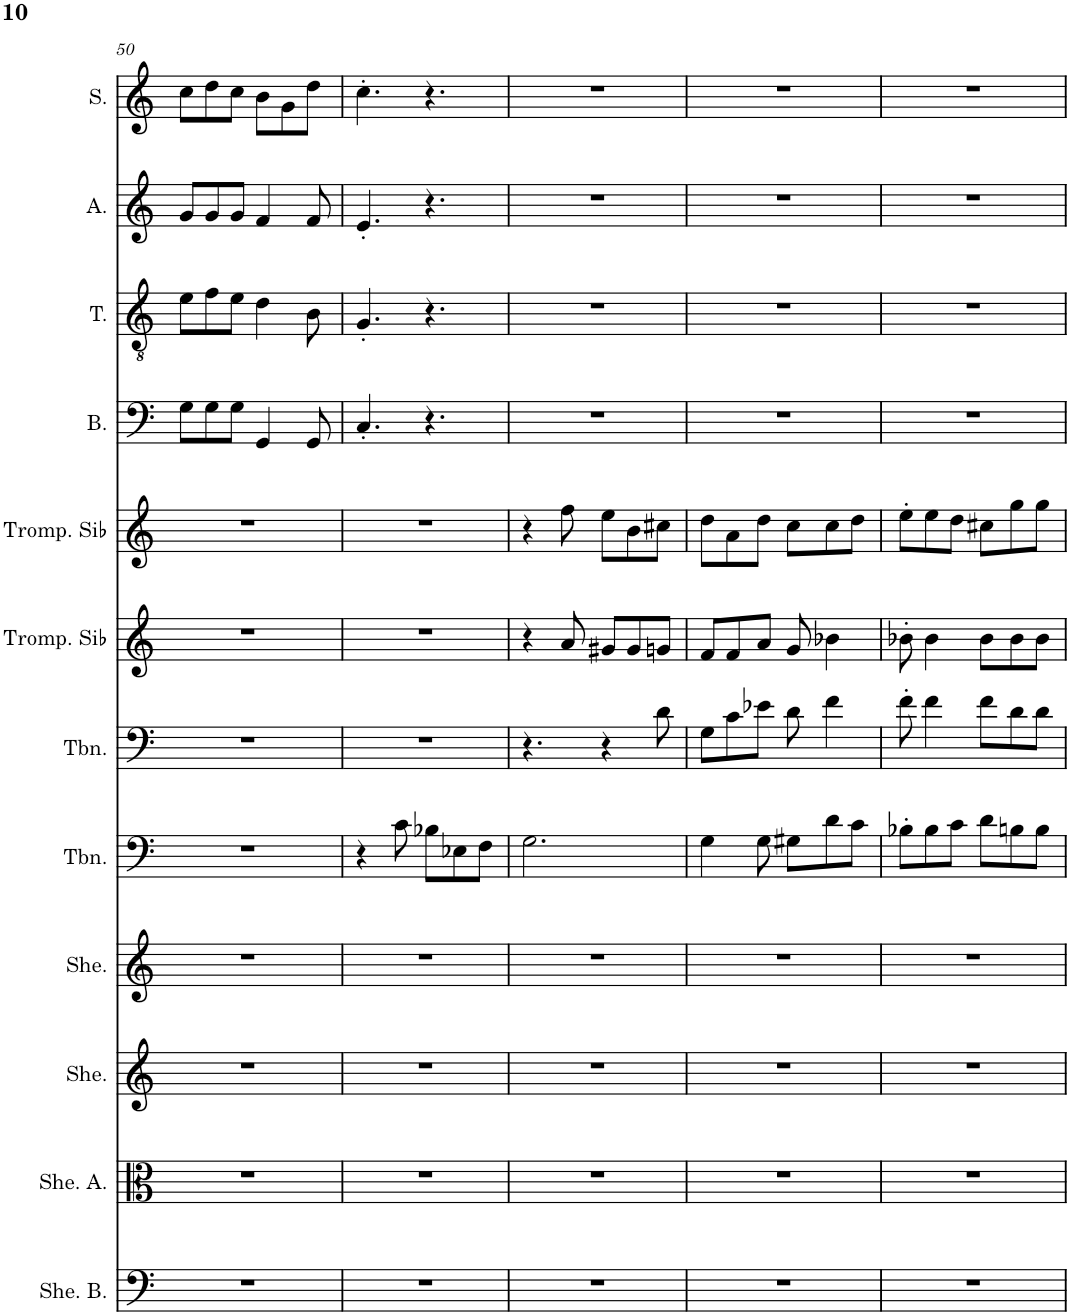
**kern	**kern	**kern	**kern	**kern	**kern	**kern	**kern	**kern	**kern	**kern	**kern
*part12	*part11	*part10	*part9	*part8	*part7	*part6	*part5	*part4	*part3	*part2	*part1
*staff12	*staff11	*staff10	*staff9	*staff8	*staff7	*staff6	*staff5	*staff4	*staff3	*staff2	*staff1
*I"Sheng Basse, Harmoniu	*I"Sheng Alto, Harmoniu	*I"Sheng, Harmoniu	*I"Sheng, Reed-Org	*I"Trombone, Solo Bas	*I"Trombone, Solo Ten	*I"Trompette en Sib, Solo Alt	*I"Trompette en Sib, Solo Sop	*I"Basse	*I"Ténor	*I"Alto	*I"Soprano
*I'She. B.	*I'She. A.	*I'She.	*I'She.	*I'Tbn.	*I'Tbn.	*I'Tromp. Sib	*I'Tromp. Sib	*I'B.	*I'T.	*I'A.	*I'S.
!!LO:PB:g=z
*clefF4	*clefC3	*clefG2	*clefG2	*clefF4	*clefF4	*clefG2	*clefG2	*clefF4	*clefGv2	*clefG2	*clefG2
*	*	*	*	*	*	*Trd1c2	*Trd1c2	*	*	*	*
*k[]	*k[]	*k[]	*k[]	*k[]	*k[]	*k[]	*k[]	*k[]	*k[]	*k[]	*k[]
*M6/8	*M6/8	*M6/8	*M6/8	*M6/8	*M6/8	*M6/8	*M6/8	*M6/8	*M6/8	*M6/8	*M6/8
=50	=50	=50	=50	=50	=50	=50	=50	=50	=50	=50	=50
2.r	2.r	2.r	2.r	2.r	2.r	2.r	2.r	8G\L	8e\L	8g/L	8cc\L
.	.	.	.	.	.	.	.	8G\	8f\	8g/	8dd\
.	.	.	.	.	.	.	.	8G\J	8e\J	8g/J	8cc\J
.	.	.	.	.	.	.	.	4GG/	4d\	4f/	8b\L
.	.	.	.	.	.	.	.	.	.	.	8g\
.	.	.	.	.	.	.	.	8GG/	8B\	8f/	8dd\J
=51	=51	=51	=51	=51	=51	=51	=51	=51	=51	=51	=51
2.r	2.r	2.r	2.r	4r	2.r	2.r	2.r	4.C'/	4.G'/	4.e'/	4.cc'\
.	.	.	.	8c\	.	.	.	.	.	.	.
.	.	.	.	8B-X\L	.	.	.	4.r	4.r	4.r	4.r
.	.	.	.	8E-X\	.	.	.	.	.	.	.
.	.	.	.	8F\J	.	.	.	.	.	.	.
=52	=52	=52	=52	=52	=52	=52	=52	=52	=52	=52	=52
2.r	2.r	2.r	2.r	2.G\	4.r	4r	4r	2.r	2.r	2.r	2.r
.	.	.	.	.	.	8a/	8ff\	.	.	.	.
.	.	.	.	.	4r	8g#X/L	8ee\L	.	.	.	.
.	.	.	.	.	.	8g#/	8b\	.	.	.	.
.	.	.	.	.	8d\	8gn/J	8cc#X\J	.	.	.	.
=53	=53	=53	=53	=53	=53	=53	=53	=53	=53	=53	=53
2.r	2.r	2.r	2.r	4G\	8G\L	8f/L	8dd\L	2.r	2.r	2.r	2.r
.	.	.	.	.	8c\	8f/	8a\	.	.	.	.
.	.	.	.	8G\	8e-X\J	8a/J	8dd\J	.	.	.	.
.	.	.	.	8G#X\L	8d\	8g/	8cc\L	.	.	.	.
.	.	.	.	8d\	4f\	4b-X\	8cc\	.	.	.	.
.	.	.	.	8c\J	.	.	8dd\J	.	.	.	.
=54	=54	=54	=54	=54	=54	=54	=54	=54	=54	=54	=54
2.r	2.r	2.r	2.r	8B-X'\L	8f'\	8b-X'\	8ee'\L	2.r	2.r	2.r	2.r
.	.	.	.	8B-\	4f\	4b-\	8ee\	.	.	.	.
.	.	.	.	8c\J	.	.	8dd\J	.	.	.	.
.	.	.	.	8d\L	8f\L	8b-\L	8cc#X\L	.	.	.	.
.	.	.	.	8Bn\	8d\	8b-\	8gg\	.	.	.	.
.	.	.	.	8B\J	8d\J	8b-\J	8gg\J	.	.	.	.
=	=	=	=	=	=	=	=	=	=	=	=
*-	*-	*-	*-	*-	*-	*-	*-	*-	*-	*-	*-
